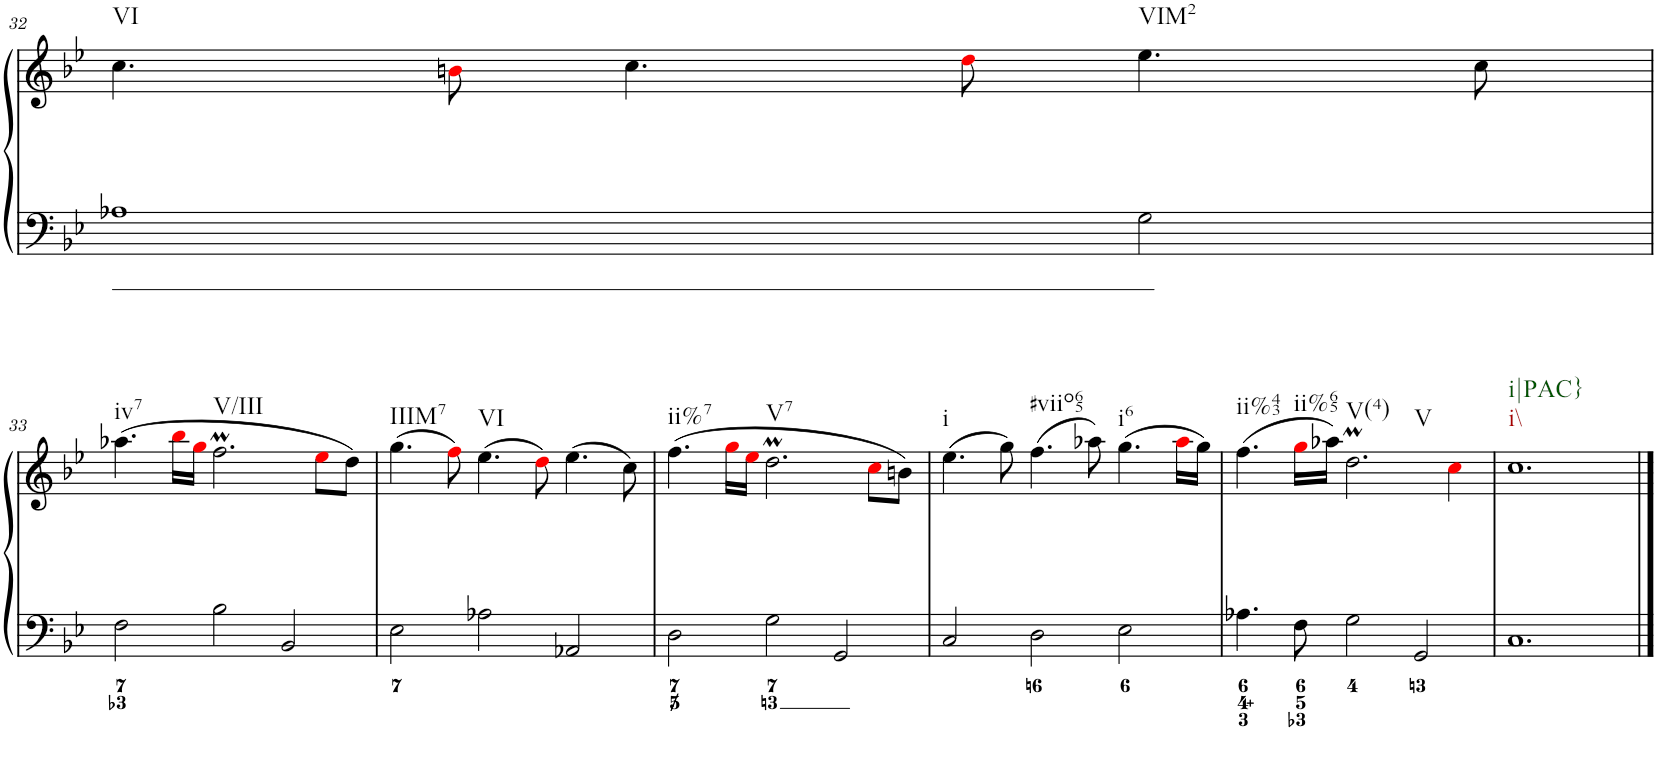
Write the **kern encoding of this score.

**kern	**kern
*part1	*part1
*staff2	*staff1
*I"Piano	*
*I'Pno.	*
!!LO:PB:g=z
*clefF4	*clefG2
*k[b-e-]	*k[b-e-]
*M3/2	*M3/2
=32	=32
!	!LO:TX:b:t=VI
1A-X	4.cc\
.	8bni\
.	4.cc\
.	8ddi\
!	!LO:TX:b:t=VIM2
2G\	4.ee-\
.	8cc\
!!LO:LB:g=z
=33	=33
!	!LO:TX:b:t=iv7
2F\	(4.aa-X\
.	16bb-i\LL
.	16ggi\JJ
!	!LO:TX:b:t=V/III
2B-\	2.ffM\
2BB-/	.
.	8ee-i\L
.	8dd\J)
=34	=34
!	!LO:TX:b:t=IIIM7
2E-\	(4.gg\
.	8ffi\)
!	!LO:TX:b:t=VI
2A-X\	(4.ee-\
.	8ddi\)
2AA-X/	(4.ee-\
.	8cc\)
=35	=35
!	!LO:TX:b:t=ii%7
2D\	(4.ff\
.	16ggi\LL
.	16ee-i\JJ
!	!LO:TX:b:t=V7
2G\	2.ddm\
2GG/	.
.	8cci\L
.	8bn\J)
=36	=36
!	!LO:TX:b:t=i
2C/	(4.ee-\
.	8gg\)
!	!LO:TX:b:t=#viio65
2D\	(4.ff\
.	8aa-X\)
!	!LO:TX:b:t=i6
2E-\	(4.gg\
.	16aa-i\LL
.	16gg\JJ)
=37	=37
!	!LO:TX:b:t=ii%43
4.A-X\	(4.ff\
!	!LO:TX:b:t=ii%65
8F\	16ggi\LL
.	16aa-X\JJ)
!	!LO:TX:b:t=V(4)
!	!LO:TX:b:t=V
2G\	2.ddm\
2GG/	.
.	4cci\
=38	=38
!	!LO:TX:b:t=i\\
!	!LO:TX:b:t=i|PAC}
1.C	1.cc
==	==
*-	*-
